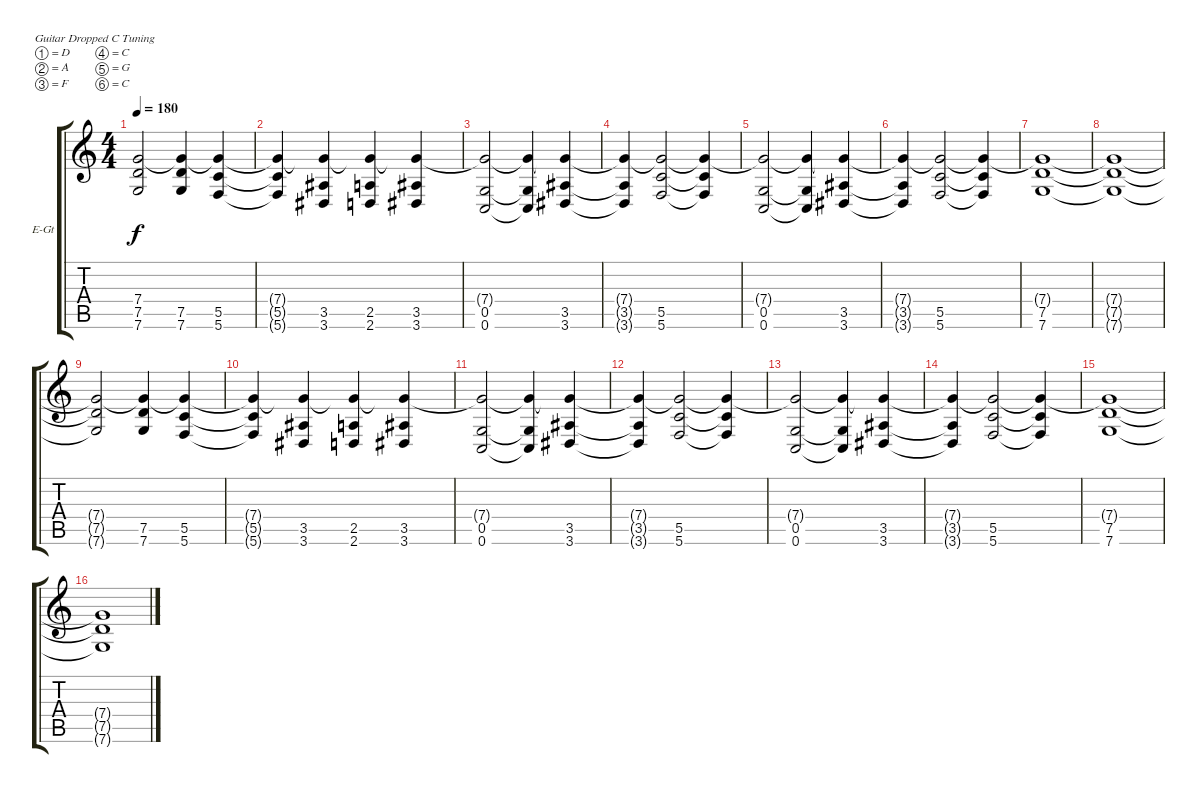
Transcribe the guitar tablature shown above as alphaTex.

\bracketExtendMode groupsimilarinstruments
\firstSystemTrackNameOrientation horizontal
\otherSystemsTrackNameOrientation horizontal
\track ("Utwór 1" "E-Gt") {instrument distortionguitar}
\staff {score tabs}
\tuning (D4 A3 F3 C3 G2 C2)
\ts (4 4)
\tempo 180
\clef g2
\ks c
(7.4{t} 7.5{t} 7.6{t}).2{dy f} (7.5 7.6 7.4{t}).4 (5.5 5.6 7.4{t}).4 |
(5.5{t} 5.6{t} 7.4{t}).4 (3.5 3.6 7.4{t}).4 (2.5 2.6 7.4{t}).4 (3.5 3.6 7.4{t}).4 |
(0.5 0.6 7.4{t}).2 (0.5{t} 0.6{t} 7.4{t}).4 (3.5 3.6 7.4{t}).4 |
(3.5{t} 3.6{t} 7.4{t}).4 (5.5 5.6 7.4{t}).2 (5.5{t} 5.6{t} 7.4{t}).4 |
(0.5 0.6 7.4{t}).2 (0.5{t} 0.6{t} 7.4{t}).4 (3.5 3.6 7.4{t}).4 |
(3.5{t} 3.6{t} 7.4{t}).4 (5.5 5.6 7.4{t}).2 (5.5{t} 5.6{t} 7.4{t}).4 |
(7.5 7.6 7.4{t}).1 |
(7.5{t} 7.6{t} 7.4{t}).1 |
(7.4{t} 7.5{t} 7.6{t}).2 (7.5 7.6 7.4{t}).4 (5.5 5.6 7.4{t}).4 |
(5.5{t} 5.6{t} 7.4{t}).4 (3.5 3.6 7.4{t}).4 (2.5 2.6 7.4{t}).4 (3.5 3.6 7.4{t}).4 |
(0.5 0.6 7.4{t}).2 (0.5{t} 0.6{t} 7.4{t}).4 (3.5 3.6 7.4{t}).4 |
(3.5{t} 3.6{t} 7.4{t}).4 (5.5 5.6 7.4{t}).2 (5.5{t} 5.6{t} 7.4{t}).4 |
(0.5 0.6 7.4{t}).2 (0.5{t} 0.6{t} 7.4{t}).4 (3.5 3.6 7.4{t}).4 |
(3.5{t} 3.6{t} 7.4{t}).4 (5.5 5.6 7.4{t}).2 (5.5{t} 5.6{t} 7.4{t}).4 |
(7.5 7.6 7.4{t}).1 |
(7.5{t} 7.6{t} 7.4{t}).1
